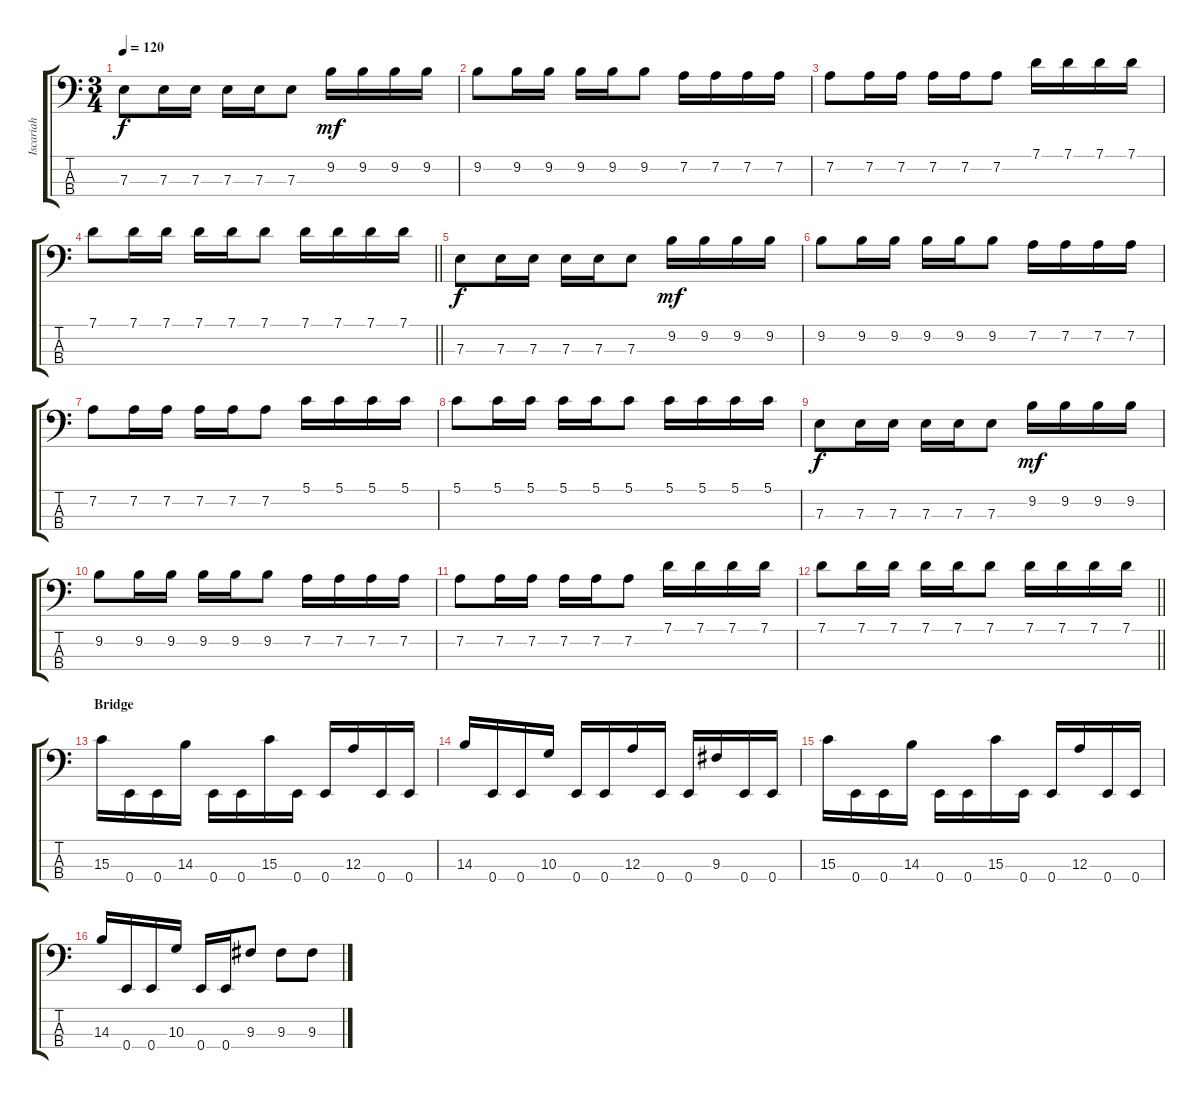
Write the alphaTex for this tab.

\track ("Iscariah" "Iscariah") {instrument electricbasspick}
\staff {score tabs}
\tuning (G2 D2 A1 E1) {hide}
\ts (3 4)
\tempo 120
\clef f4
\ks c
7.3.8{dy f} 7.3.16 7.3.16 7.3.16 7.3.16 7.3.8 9.2.16{dy mf} 9.2.16 9.2.16 9.2.16 |
9.2.8 9.2.16 9.2.16 9.2.16 9.2.16 9.2.8 7.2.16 7.2.16 7.2.16 7.2.16 |
7.2.8 7.2.16 7.2.16 7.2.16 7.2.16 7.2.8 7.1.16 7.1.16 7.1.16 7.1.16 |
\barLineRight lightlight
7.1.8 7.1.16 7.1.16 7.1.16 7.1.16 7.1.8 7.1.16 7.1.16 7.1.16 7.1.16 |
7.3.8{dy f} 7.3.16 7.3.16 7.3.16 7.3.16 7.3.8 9.2.16{dy mf} 9.2.16 9.2.16 9.2.16 |
9.2.8 9.2.16 9.2.16 9.2.16 9.2.16 9.2.8 7.2.16 7.2.16 7.2.16 7.2.16 |
7.2.8 7.2.16 7.2.16 7.2.16 7.2.16 7.2.8 5.1.16 5.1.16 5.1.16 5.1.16 |
5.1.8 5.1.16 5.1.16 5.1.16 5.1.16 5.1.8 5.1.16 5.1.16 5.1.16 5.1.16 |
7.3.8{dy f} 7.3.16 7.3.16 7.3.16 7.3.16 7.3.8 9.2.16{dy mf} 9.2.16 9.2.16 9.2.16 |
9.2.8 9.2.16 9.2.16 9.2.16 9.2.16 9.2.8 7.2.16 7.2.16 7.2.16 7.2.16 |
7.2.8 7.2.16 7.2.16 7.2.16 7.2.16 7.2.8 7.1.16 7.1.16 7.1.16 7.1.16 |
\barLineRight lightlight
7.1.8 7.1.16 7.1.16 7.1.16 7.1.16 7.1.8 7.1.16 7.1.16 7.1.16 7.1.16 |
\section ("" "Bridge")
15.3.16 0.4.16 0.4.16 14.3.16 0.4.16 0.4.16 15.3.16 0.4.16 0.4.16 12.3.16 0.4.16 0.4.16 |
14.3.16 0.4.16 0.4.16 10.3.16 0.4.16 0.4.16 12.3.16 0.4.16 0.4.16 9.3.16 0.4.16 0.4.16 |
15.3.16 0.4.16 0.4.16 14.3.16 0.4.16 0.4.16 15.3.16 0.4.16 0.4.16 12.3.16 0.4.16 0.4.16 |
14.3.16 0.4.16 0.4.16 10.3.16 0.4.16 0.4.16 9.3.8 9.3.8 9.3.8
